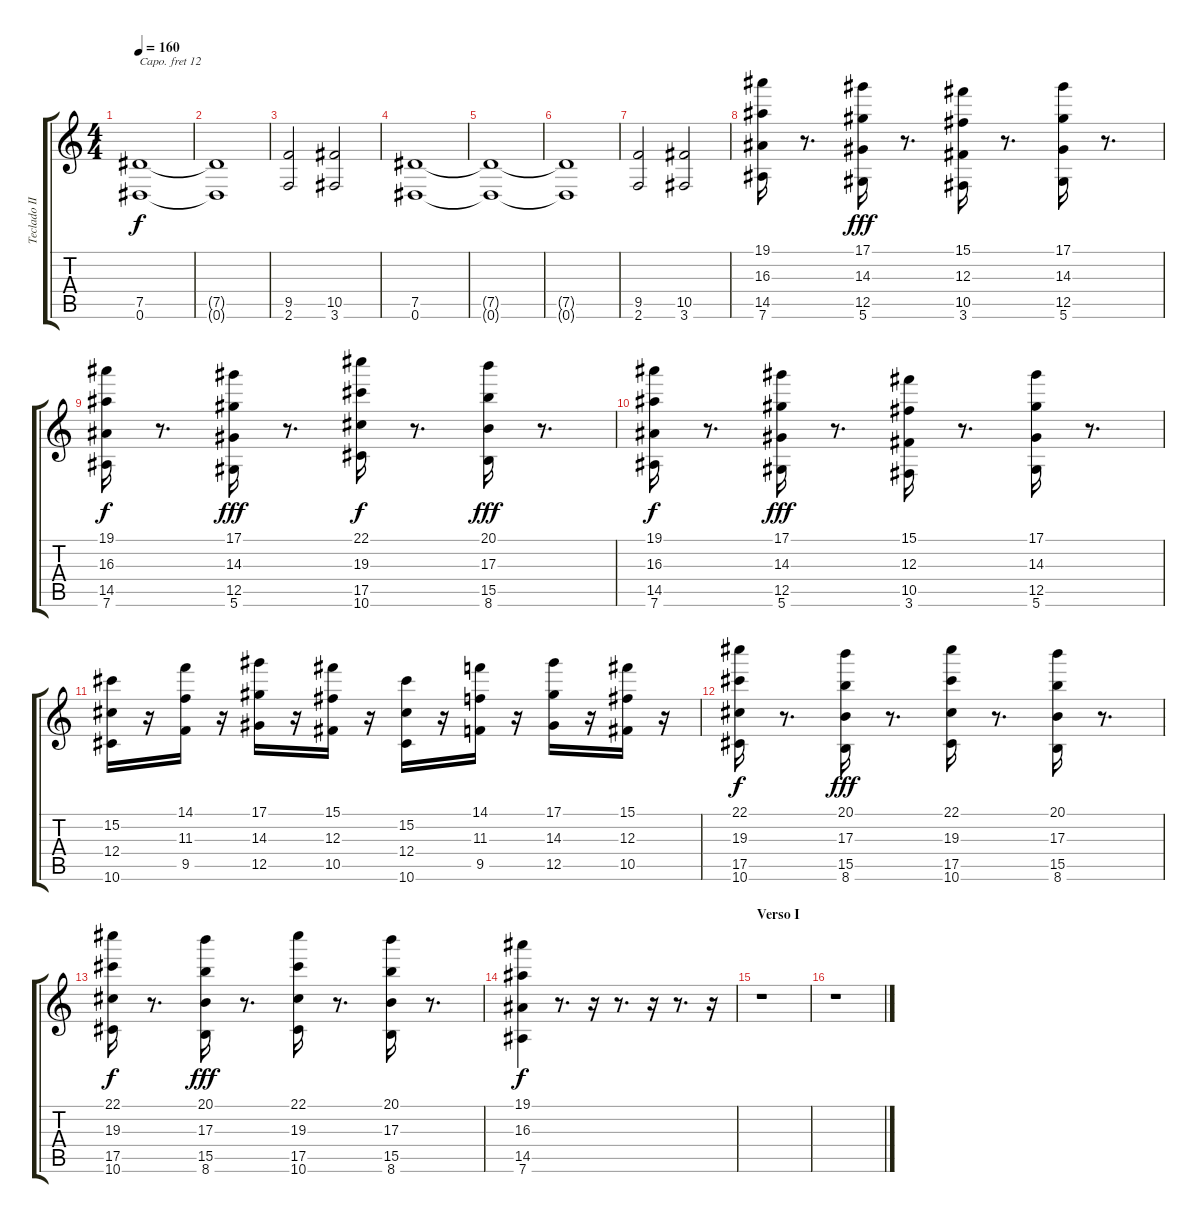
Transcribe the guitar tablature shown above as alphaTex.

\track ("Teclado II" "Teclado II") {instrument stringensemble1}
\staff {score tabs}
\capo 12
\tuning (Eb4 Bb3 Gb3 Db3 Ab2 Eb2) {hide}
\ts (4 4)
\tempo 160
\clef g2
\ks c
(7.5{t} 0.6{t}).1{dy f} |
(7.5{t} 0.6{t}).1 |
(9.5 2.6).2 (10.5 3.6).2 |
(7.5 0.6).1{volume 9 instrument synthstrings1} |
(7.5{t} 0.6{t}).1 |
(7.5{t} 0.6{t}).1 |
(9.5 2.6).2 (10.5 3.6).2 |
(19.1 16.3 14.5 7.6).16{volume 9 instrument stringensemble1} r.8{d} (17.1 14.3 12.5 5.6).16{dy fff} r.8{d} (15.1 12.3 10.5 3.6).16 r.8{d} (17.1 14.3 12.5 5.6).16 r.8{d} |
(19.1 16.3 14.5 7.6).16{dy f} r.8{d} (17.1 14.3 12.5 5.6).16{dy fff} r.8{d} (22.1 19.3 17.5 10.6).16{dy f} r.8{d} (20.1 17.3 15.5 8.6).16{dy fff} r.8{d} |
(19.1 16.3 14.5 7.6).16{dy f} r.8{d} (17.1 14.3 12.5 5.6).16{dy fff} r.8{d} (15.1 12.3 10.5 3.6).16 r.8{d} (17.1 14.3 12.5 5.6).16 r.8{d} |
(15.2 12.4 10.6).16 r.16 (14.1 11.3 9.5).16 r.16 (17.1 14.3 12.5).16 r.16 (15.1 12.3 10.5).16 r.16 (15.2 12.4 10.6).16 r.16 (14.1 11.3 9.5).16 r.16 (17.1 14.3 12.5).16 r.16 (15.1 12.3 10.5).16 r.16 |
(22.1 19.3 17.5 10.6).16{dy f volume 9 instrument stringensemble1} r.8{d} (20.1 17.3 15.5 8.6).16{dy fff} r.8{d} (22.1 19.3 17.5 10.6).16 r.8{d} (20.1 17.3 15.5 8.6).16 r.8{d} |
(22.1 19.3 17.5 10.6).16{dy f} r.8{d} (20.1 17.3 15.5 8.6).16{dy fff} r.8{d} (22.1 19.3 17.5 10.6).16 r.8{d} (20.1 17.3 15.5 8.6).16 r.8{d} |
(19.1 16.3 14.5 7.6).4{dy f} r.8{d} r.16 r.8{d} r.16 r.8{d} r.16 |
\section ("" "Verso I")
r.1 |
r.1
